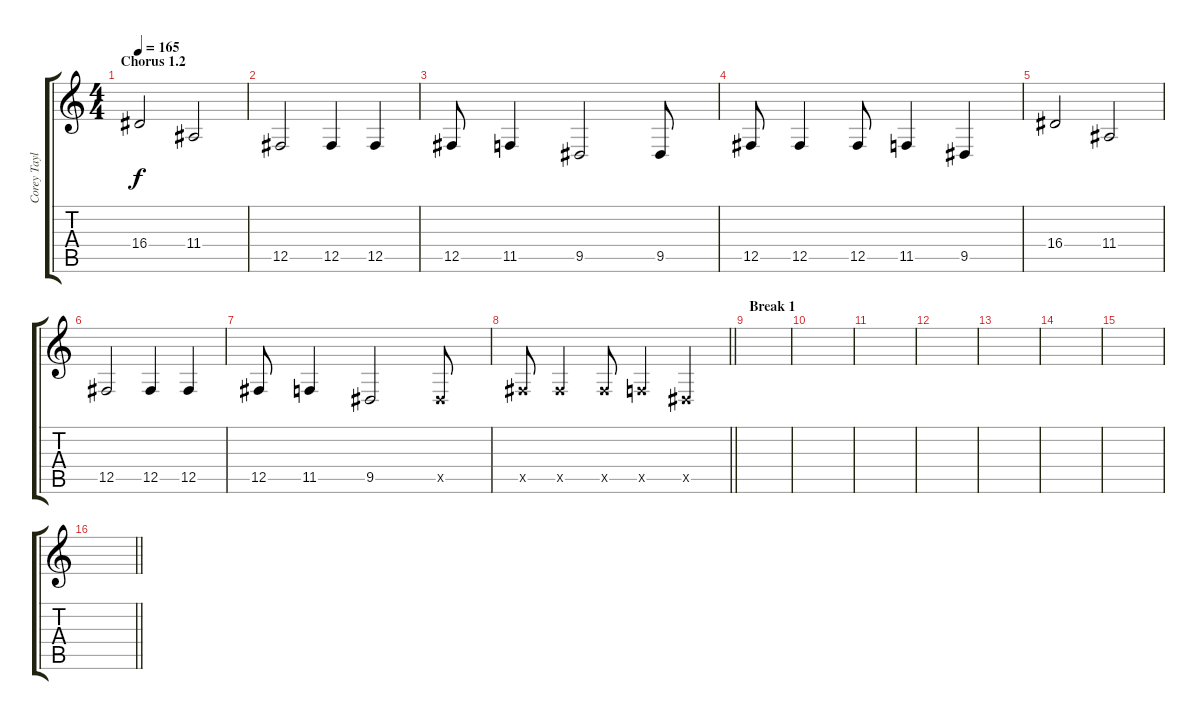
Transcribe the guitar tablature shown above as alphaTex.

\track ("Corey Taylor" "Corey Tayl") {instrument lead2sawtooth}
\staff {score tabs}
\tuning (Db4 Ab3 E3 B2 Gb2 B1) {hide}
\ts (4 4)
\section ("" "Chorus 1.2")
\tempo 165
\clef g2
\ks c
16.4.2{dy f} 11.4.2 |
12.5.2 12.5.4 12.5.4 |
12.5.8 11.5.4 9.5.2 9.5.8 |
12.5.8 12.5.4 12.5.8 11.5.4 9.5.4 |
16.4.2 11.4.2 |
12.5.2 12.5.4 12.5.4 |
12.5.8 11.5.4 9.5.2 9.5{x}.8 |
\barLineRight lightlight
12.5{x}.8 12.5{x}.4 12.5{x}.8 11.5{x}.4 9.5{x}.4 |
\section ("" "Break 1")
|
|
|
|
|
|
|
\barLineRight lightlight
